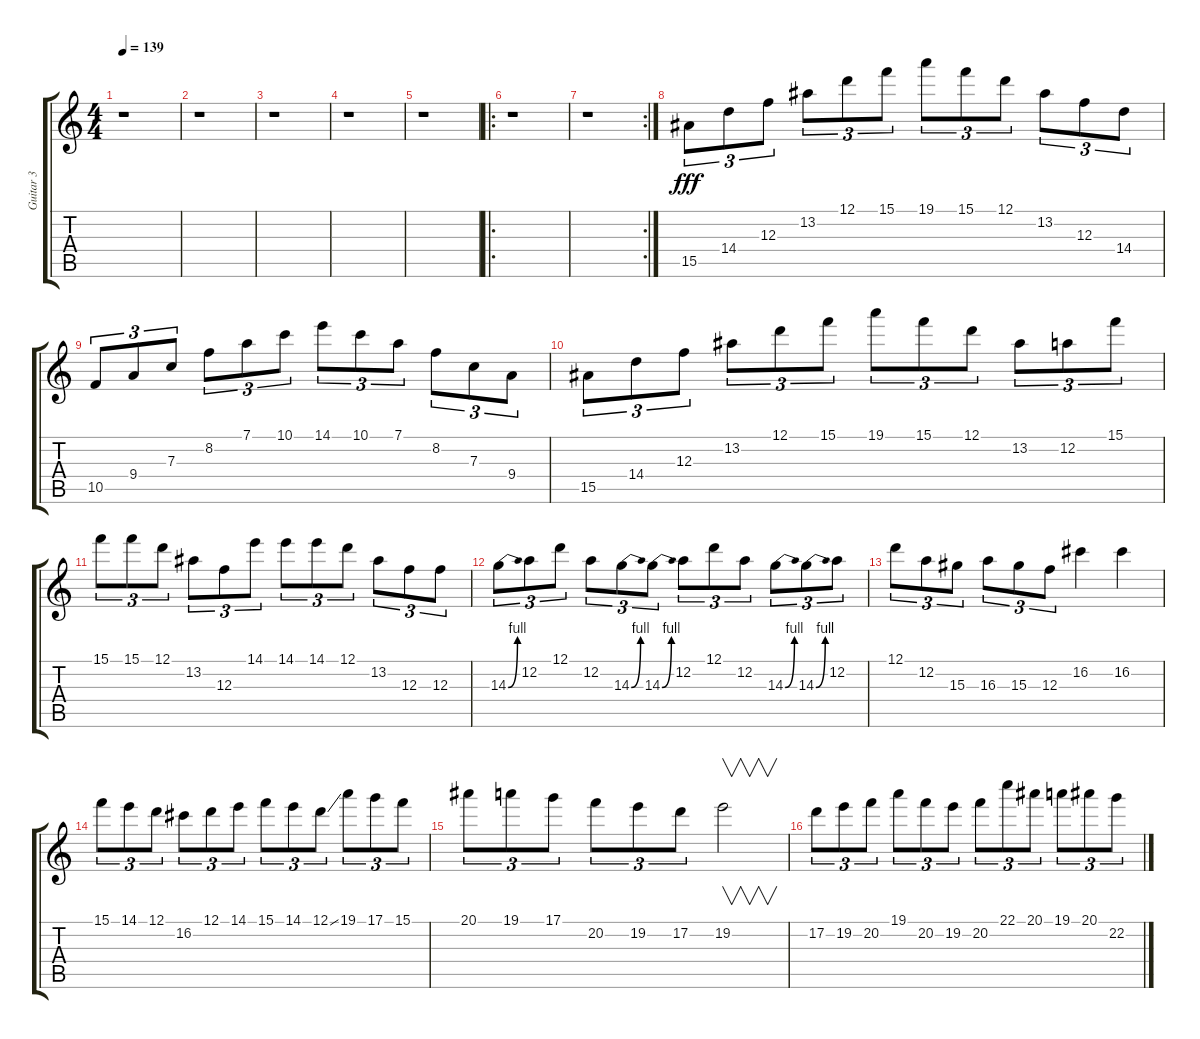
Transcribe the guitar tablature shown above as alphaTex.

\track ("Guitar 3" "Guitar 3") {instrument overdrivenguitar}
\staff {score tabs}
\tuning (D4 A3 F3 C3 G2 D2) {hide}
\ts (4 4)
\tempo 139
\clef g2
\ks c
r.1{dy fff} |
r.1 |
r.1 |
r.1 |
r.1 |
\ro
r.1 |
\rc 2
r.1 |
15.5.8{tu (3 2)} 14.4.8{tu (3 2)} 12.3.8{tu (3 2)} 13.2.8{tu (3 2)} 12.1.8{tu (3 2)} 15.1.8{tu (3 2)} 19.1.8{tu (3 2)} 15.1.8{tu (3 2)} 12.1.8{tu (3 2)} 13.2.8{tu (3 2)} 12.3.8{tu (3 2)} 14.4.8{tu (3 2)} |
10.5.8{tu (3 2)} 9.4.8{tu (3 2)} 7.3.8{tu (3 2)} 8.2.8{tu (3 2)} 7.1.8{tu (3 2)} 10.1.8{tu (3 2)} 14.1.8{tu (3 2)} 10.1.8{tu (3 2)} 7.1.8{tu (3 2)} 8.2.8{tu (3 2)} 7.3.8{tu (3 2)} 9.4.8{tu (3 2)} |
15.5.8{tu (3 2)} 14.4.8{tu (3 2)} 12.3.8{tu (3 2)} 13.2.8{tu (3 2)} 12.1.8{tu (3 2)} 15.1.8{tu (3 2)} 19.1.8{tu (3 2)} 15.1.8{tu (3 2)} 12.1.8{tu (3 2)} 13.2.8{tu (3 2)} 12.2.8{tu (3 2)} 15.1.8{tu (3 2)} |
15.1.8{tu (3 2)} 15.1.8{tu (3 2)} 12.1.8{tu (3 2)} 13.2.8{tu (3 2)} 12.3.8{tu (3 2)} 14.1.8{tu (3 2)} 14.1.8{tu (3 2)} 14.1.8{tu (3 2)} 12.1.8{tu (3 2)} 13.2.8{tu (3 2)} 12.3.8{tu (3 2)} 12.3.8{tu (3 2)} |
14.3{be (bend 0 0 60 4)}.8{tu (3 2)} 12.2.8{tu (3 2)} 12.1.8{tu (3 2)} 12.2.8{tu (3 2)} 14.3{be (bend 0 0 60 4)}.8{tu (3 2)} 14.3{be (bend 0 0 60 4)}.8{tu (3 2)} 12.2.8{tu (3 2)} 12.1.8{tu (3 2)} 12.2.8{tu (3 2)} 14.3{be (bend 0 0 60 4)}.8{tu (3 2)} 14.3{be (bend 0 0 60 4)}.8{tu (3 2)} 12.2.8{tu (3 2)} |
12.1.8{tu (3 2)} 12.2.8{tu (3 2)} 15.3.8{tu (3 2)} 16.3.8{tu (3 2)} 15.3.8{tu (3 2)} 12.3.8{tu (3 2)} 16.2.4 16.2.4 |
15.1.8{tu (3 2)} 14.1.8{tu (3 2)} 12.1.8{tu (3 2)} 16.2.8{tu (3 2)} 12.1.8{tu (3 2)} 14.1.8{tu (3 2)} 15.1.8{tu (3 2)} 14.1.8{tu (3 2)} 12.1{ss}.8{tu (3 2)} 19.1.8{tu (3 2)} 17.1.8{tu (3 2)} 15.1.8{tu (3 2)} |
20.1.8{tu (3 2)} 19.1.8{tu (3 2)} 17.1.8{tu (3 2)} 20.2.8{tu (3 2)} 19.2.8{tu (3 2)} 17.2.8{tu (3 2)} 19.2.2{v} |
17.2.8{tu (3 2)} 19.2.8{tu (3 2)} 20.2.8{tu (3 2)} 19.1.8{tu (3 2)} 20.2.8{tu (3 2)} 19.2.8{tu (3 2)} 20.2.8{tu (3 2)} 22.1.8{tu (3 2)} 20.1.8{tu (3 2)} 19.1.8{tu (3 2)} 20.1.8{tu (3 2)} 22.2.8{tu (3 2)}
